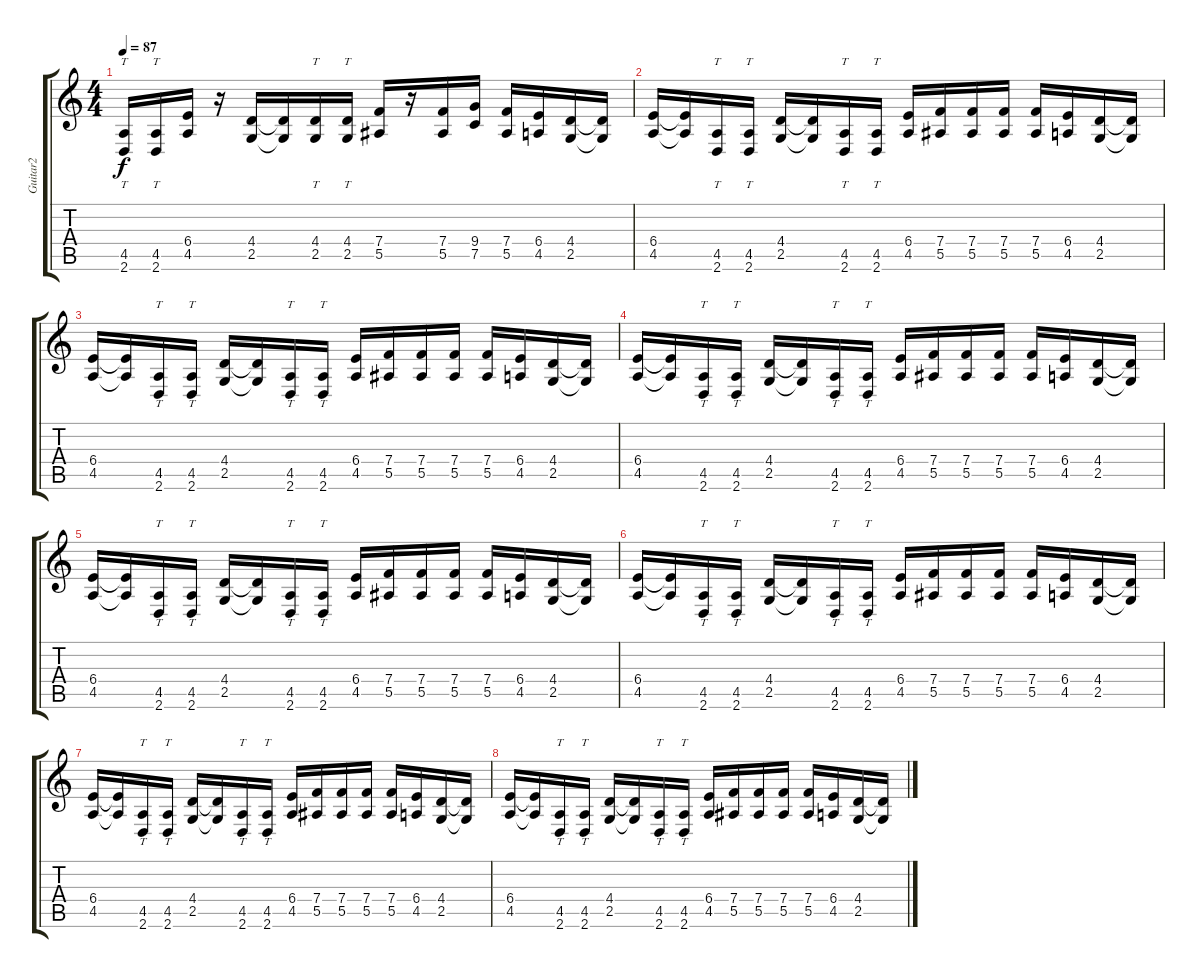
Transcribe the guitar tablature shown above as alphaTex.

\track ("Guitar2" "Guitar2") {instrument distortionguitar}
\staff {score tabs}
\tuning (C4 G3 Eb3 Bb2 F2 C2) {hide}
\ts (4 4)
\tempo 87
\clef g2
\ks c
(4.5 2.6).16{tt dy f} (4.5 2.6).16{tt} (6.4 4.5).16 r.16 (4.4 2.5).16 (4.4{t} 2.5{t}).16 (4.4 2.5).16{tt} (4.4 2.5).16{tt} (7.4 5.5).16 r.16 (7.4 5.5).16 (9.4 7.5).16 (7.4 5.5).16 (6.4 4.5).16 (4.4 2.5).16 (4.4{t} 2.5{t}).16 |
(6.4 4.5).16 (6.4{t} 4.5{t}).16 (4.5 2.6).16{tt} (4.5 2.6).16{tt} (4.4 2.5).16 (4.4{t} 2.5{t}).16 (4.5 2.6).16{tt} (4.5 2.6).16{tt} (6.4 4.5).16 (7.4 5.5).16 (7.4 5.5).16 (7.4 5.5).16 (7.4 5.5).16 (6.4 4.5).16 (4.4 2.5).16 (4.4{t} 2.5{t}).16 |
(6.4 4.5).16 (6.4{t} 4.5{t}).16 (4.5 2.6).16{tt} (4.5 2.6).16{tt} (4.4 2.5).16 (4.4{t} 2.5{t}).16 (4.5 2.6).16{tt} (4.5 2.6).16{tt} (6.4 4.5).16 (7.4 5.5).16 (7.4 5.5).16 (7.4 5.5).16 (7.4 5.5).16 (6.4 4.5).16 (4.4 2.5).16 (4.4{t} 2.5{t}).16 |
(6.4 4.5).16 (6.4{t} 4.5{t}).16 (4.5 2.6).16{tt} (4.5 2.6).16{tt} (4.4 2.5).16 (4.4{t} 2.5{t}).16 (4.5 2.6).16{tt} (4.5 2.6).16{tt} (6.4 4.5).16 (7.4 5.5).16 (7.4 5.5).16 (7.4 5.5).16 (7.4 5.5).16 (6.4 4.5).16 (4.4 2.5).16 (4.4{t} 2.5{t}).16 |
(6.4 4.5).16 (6.4{t} 4.5{t}).16 (4.5 2.6).16{tt} (4.5 2.6).16{tt} (4.4 2.5).16 (4.4{t} 2.5{t}).16 (4.5 2.6).16{tt} (4.5 2.6).16{tt} (6.4 4.5).16 (7.4 5.5).16 (7.4 5.5).16 (7.4 5.5).16 (7.4 5.5).16 (6.4 4.5).16 (4.4 2.5).16 (4.4{t} 2.5{t}).16 |
(6.4 4.5).16 (6.4{t} 4.5{t}).16 (4.5 2.6).16{tt} (4.5 2.6).16{tt} (4.4 2.5).16 (4.4{t} 2.5{t}).16 (4.5 2.6).16{tt} (4.5 2.6).16{tt} (6.4 4.5).16 (7.4 5.5).16 (7.4 5.5).16 (7.4 5.5).16 (7.4 5.5).16 (6.4 4.5).16 (4.4 2.5).16 (4.4{t} 2.5{t}).16 |
(6.4 4.5).16 (6.4{t} 4.5{t}).16 (4.5 2.6).16{tt} (4.5 2.6).16{tt} (4.4 2.5).16 (4.4{t} 2.5{t}).16 (4.5 2.6).16{tt} (4.5 2.6).16{tt} (6.4 4.5).16 (7.4 5.5).16 (7.4 5.5).16 (7.4 5.5).16 (7.4 5.5).16 (6.4 4.5).16 (4.4 2.5).16 (4.4{t} 2.5{t}).16 |
(6.4 4.5).16 (6.4{t} 4.5{t}).16 (4.5 2.6).16{tt} (4.5 2.6).16{tt} (4.4 2.5).16 (4.4{t} 2.5{t}).16 (4.5 2.6).16{tt} (4.5 2.6).16{tt} (6.4 4.5).16 (7.4 5.5).16 (7.4 5.5).16 (7.4 5.5).16 (7.4 5.5).16 (6.4 4.5).16 (4.4 2.5).16 (4.4{t} 2.5{t}).16
